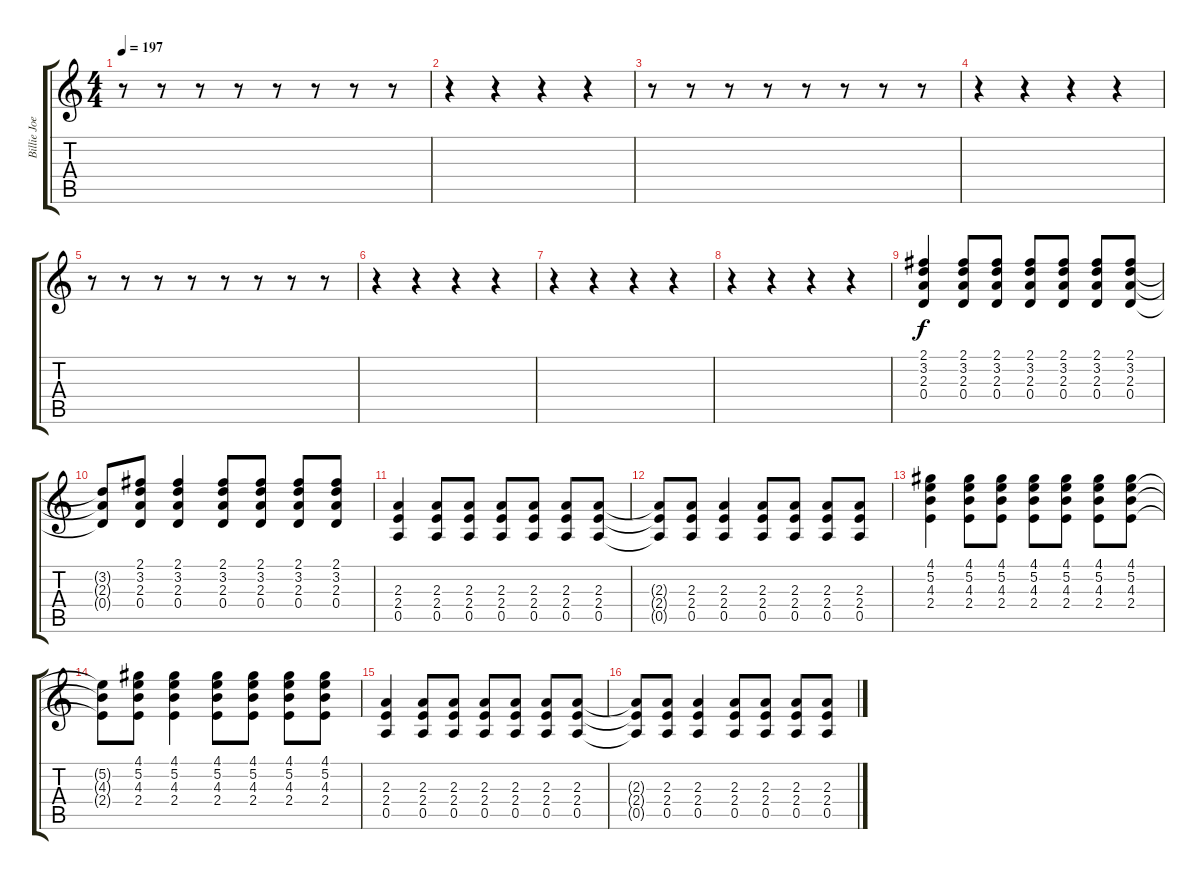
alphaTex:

\track ("Billie Joe (Guitar 1)" "Billie Joe") {instrument overdrivenguitar}
\staff {score tabs}
\tuning (E4 B3 G3 D3 A2 E2) {hide}
\ts (4 4)
\tempo 197
\clef g2
\ks c
r.8{dy f} r.8 r.8 r.8 r.8 r.8 r.8 r.8 |
r.4 r.4 r.4 r.4 |
r.8 r.8 r.8 r.8 r.8 r.8 r.8 r.8 |
r.4 r.4 r.4 r.4 |
r.8 r.8 r.8 r.8 r.8 r.8 r.8 r.8 |
r.4 r.4 r.4 r.4 |
r.4 r.4 r.4 r.4 |
r.4 r.4 r.4 r.4 |
(2.1 3.2 2.3 0.4).4 (2.1 3.2 2.3 0.4).8 (2.1 3.2 2.3 0.4).8 (2.1 3.2 2.3 0.4).8 (2.1 3.2 2.3 0.4).8 (2.1 3.2 2.3 0.4).8 (2.1 3.2 2.3 0.4).8 |
(3.2{t} 2.3{t} 0.4{t}).8 (2.1 3.2 2.3 0.4).8 (2.1 3.2 2.3 0.4).4 (2.1 3.2 2.3 0.4).8 (2.1 3.2 2.3 0.4).8 (2.1 3.2 2.3 0.4).8 (2.1 3.2 2.3 0.4).8 |
(2.3 2.4 0.5).4 (2.3 2.4 0.5).8 (2.3 2.4 0.5).8 (2.3 2.4 0.5).8 (2.3 2.4 0.5).8 (2.3 2.4 0.5).8 (2.3 2.4 0.5).8 |
(2.3{t} 2.4{t} 0.5{t}).8 (2.3 2.4 0.5).8 (2.3 2.4 0.5).4 (2.3 2.4 0.5).8 (2.3 2.4 0.5).8 (2.3 2.4 0.5).8 (2.3 2.4 0.5).8 |
(4.1 5.2 4.3 2.4).4 (4.1 5.2 4.3 2.4).8 (4.1 5.2 4.3 2.4).8 (4.1 5.2 4.3 2.4).8 (4.1 5.2 4.3 2.4).8 (4.1 5.2 4.3 2.4).8 (4.1 5.2 4.3 2.4).8 |
(5.2{t} 4.3{t} 2.4{t}).8 (4.1 5.2 4.3 2.4).8 (4.1 5.2 4.3 2.4).4 (4.1 5.2 4.3 2.4).8 (4.1 5.2 4.3 2.4).8 (4.1 5.2 4.3 2.4).8 (4.1 5.2 4.3 2.4).8 |
(2.3 2.4 0.5).4 (2.3 2.4 0.5).8 (2.3 2.4 0.5).8 (2.3 2.4 0.5).8 (2.3 2.4 0.5).8 (2.3 2.4 0.5).8 (2.3 2.4 0.5).8 |
(2.3{t} 2.4{t} 0.5{t}).8 (2.3 2.4 0.5).8 (2.3 2.4 0.5).4 (2.3 2.4 0.5).8 (2.3 2.4 0.5).8 (2.3 2.4 0.5).8 (2.3 2.4 0.5).8
